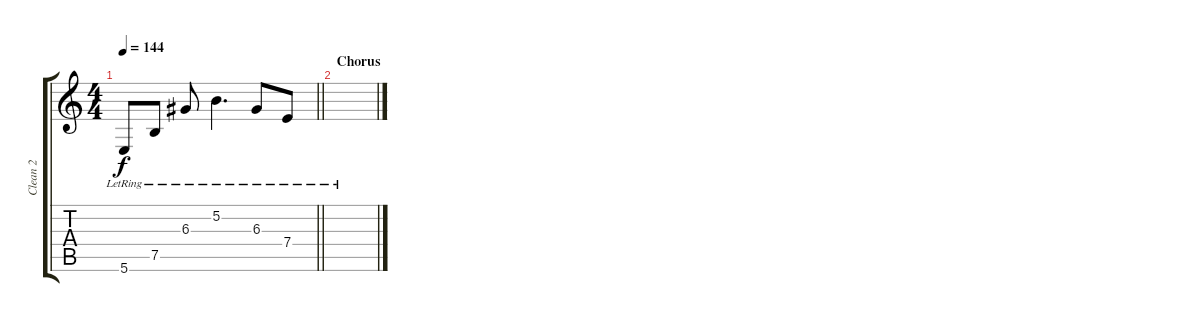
\track ("Clean 2" "Clean 2") {instrument acousticguitarsteel}
\staff {score tabs}
\tuning (B3 Gb3 D3 A2 E2 B1) {hide}
\ts (4 4)
\tempo 144
\clef g2
\barLineRight lightlight
\ks c
5.6{lr}.8{dy f} 7.5{lr}.8 6.3{lr}.8 5.2{lr}.4{d} 6.3{lr}.8 7.4{lr}.8 |
\section ("" "Chorus")
